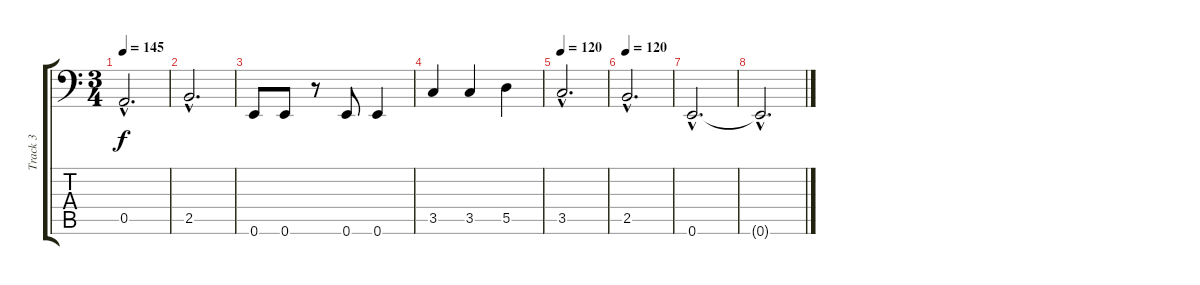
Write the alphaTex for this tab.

\track ("Track 3" "Track 3") {instrument acousticbass}
\staff {score tabs}
\tuning (E3 B2 G2 D2 A1 E1) {hide}
\ts (3 4)
\tempo 145
\clef f4
\ks c
0.5{hac}.2{d dy f} |
2.5{hac}.2{d} |
0.6.8 0.6.8 r.8 0.6.8 0.6.4 |
3.5.4 3.5.4 5.5.4 |
\tempo 120
3.5{hac}.2{d} |
\tempo 120
2.5{hac}.2{d} |
0.6{hac}.2{d} |
0.6{hac t}.2{d}
